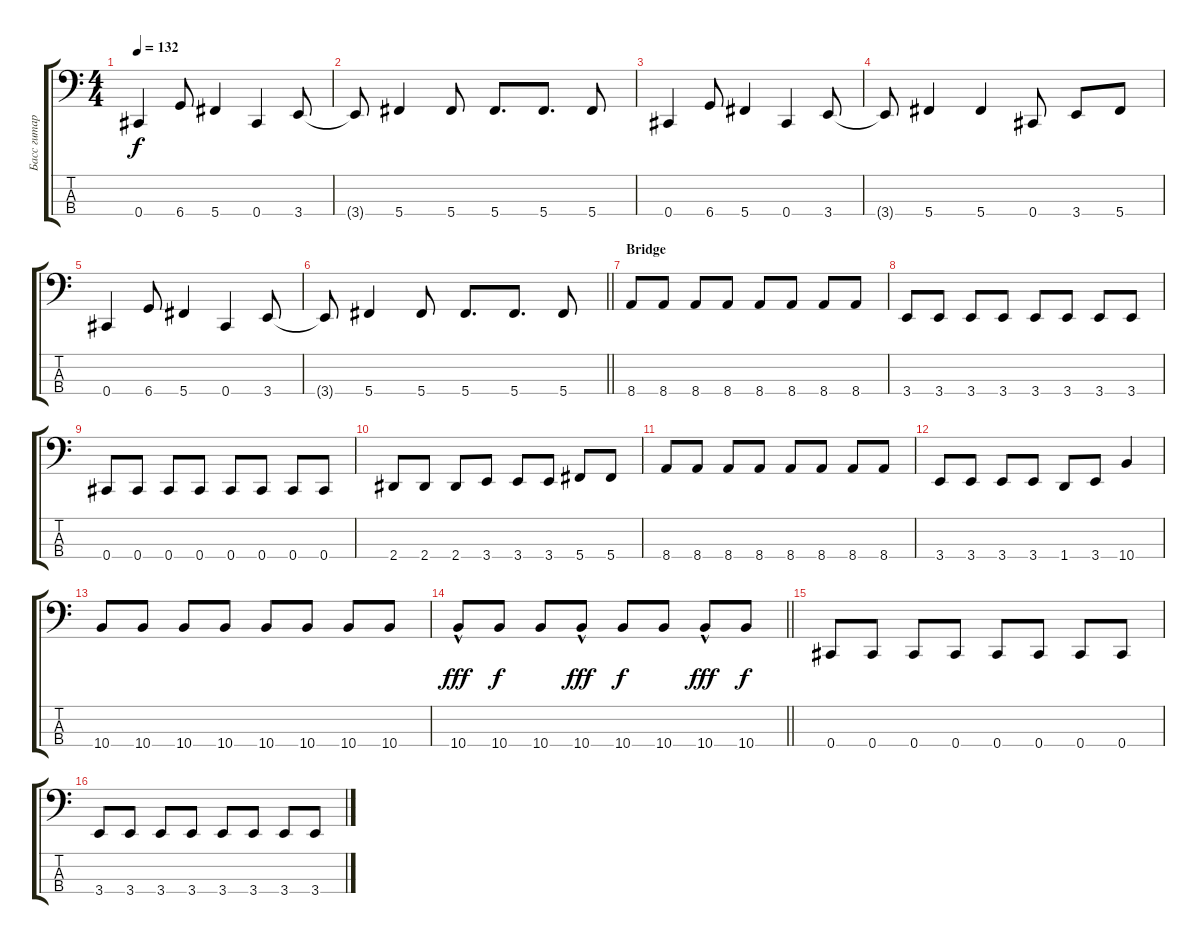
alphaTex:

\track ("Басс гитара" "Басс гитар") {instrument electricbassfinger}
\staff {score tabs}
\tuning (Gb2 Db2 Ab1 Db1) {hide}
\ts (4 4)
\tempo 132
\clef f4
\ks c
0.4.4{dy f} 6.4.8 5.4.4 0.4.4 3.4.8 |
3.4{t}.8 5.4.4 5.4.8 5.4.8{d} 5.4.8{d} 5.4.8 |
0.4.4 6.4.8 5.4.4 0.4.4 3.4.8 |
3.4{t}.8 5.4.4 5.4.4 0.4.8 3.4.8 5.4.8 |
0.4.4 6.4.8 5.4.4 0.4.4 3.4.8 |
\barLineRight lightlight
3.4{t}.8 5.4.4 5.4.8 5.4.8{d} 5.4.8{d} 5.4.8 |
\section ("" "Bridge")
8.4.8 8.4.8 8.4.8 8.4.8 8.4.8 8.4.8 8.4.8 8.4.8 |
3.4.8 3.4.8 3.4.8 3.4.8 3.4.8 3.4.8 3.4.8 3.4.8 |
0.4.8 0.4.8 0.4.8 0.4.8 0.4.8 0.4.8 0.4.8 0.4.8 |
2.4.8 2.4.8 2.4.8 3.4.8 3.4.8 3.4.8 5.4.8 5.4.8 |
8.4.8 8.4.8 8.4.8 8.4.8 8.4.8 8.4.8 8.4.8 8.4.8 |
3.4.8 3.4.8 3.4.8 3.4.8 1.4.8 3.4.8 10.4.4 |
10.4.8 10.4.8 10.4.8 10.4.8 10.4.8 10.4.8 10.4.8 10.4.8 |
\barLineRight lightlight
10.4{hac}.8{dy fff} 10.4.8{dy f} 10.4.8 10.4{hac}.8{dy fff} 10.4.8{dy f} 10.4.8 10.4{hac}.8{dy fff} 10.4.8{dy f} |
0.4.8 0.4.8 0.4.8 0.4.8 0.4.8 0.4.8 0.4.8 0.4.8 |
3.4.8 3.4.8 3.4.8 3.4.8 3.4.8 3.4.8 3.4.8 3.4.8
